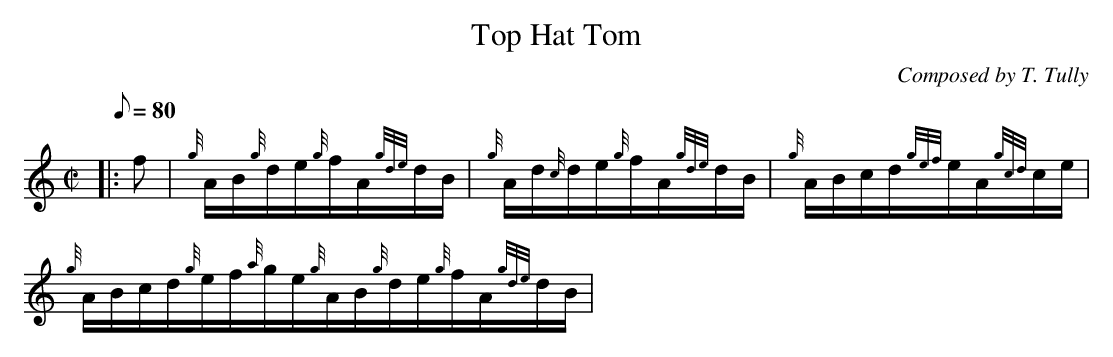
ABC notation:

X:1
T:Top Hat Tom
M:C|
L:1/8
Q:80
C:Composed by T. Tully
K:HP
|: f | \
{g}A/2B/2{g}d/2e/2{g}f/2A/2{gde}d/2B/2 | \
{g}A/2d/2{c}d/2e/2{g}f/2A/2{gde}d/2B/2 | \
{g}A/2B/2c/2d/2{gef}e/2A/2{gcd}c/2e/2 |
{g}A/2B/2c/2d/2{g}e/2f/2{a}g/2e/2{g}A/2B/2{g}d/2e/2{g}f/2A/2{gde}d/2B/2 |
